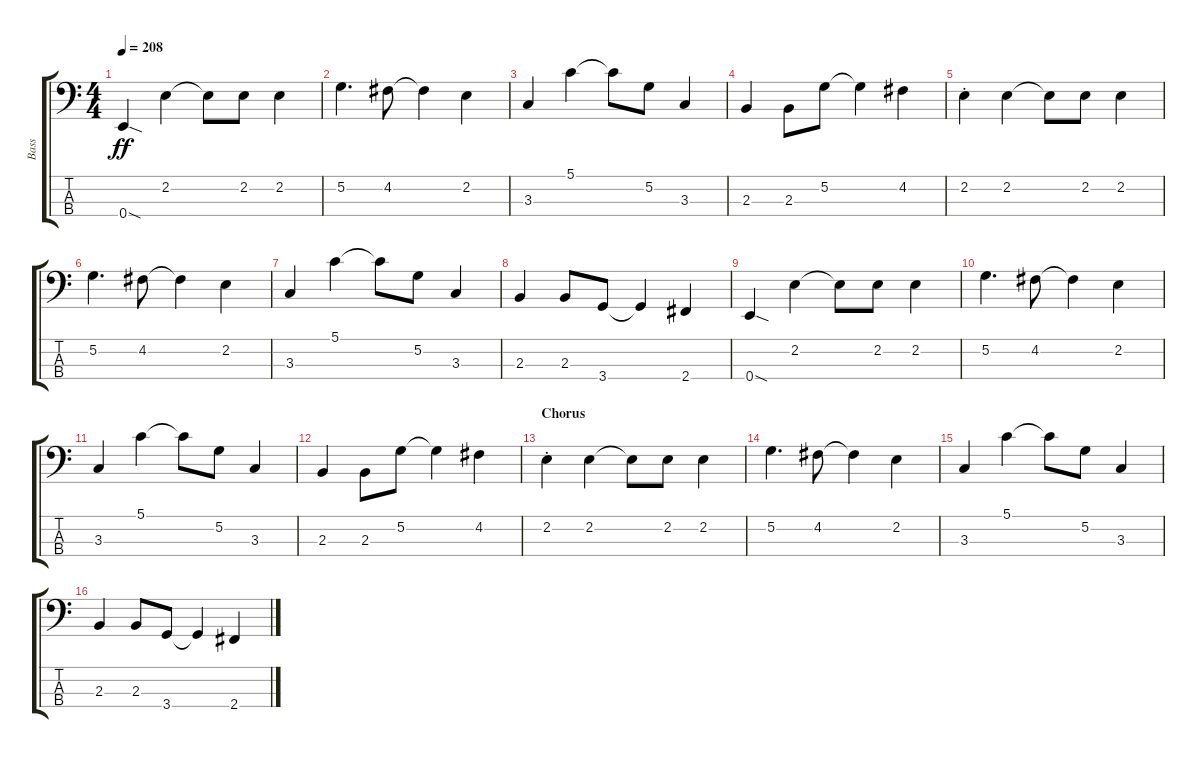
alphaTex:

\track ("Bass" "Bass") {instrument acousticbass}
\staff {score tabs}
\tuning (G2 D2 A1 E1) {hide}
\ts (4 4)
\tempo 208
\clef f4
\ks c
0.4{sod}.4{dy ff} 2.2.4 2.2{t}.8 2.2.8 2.2.4 |
5.2.4{d} 4.2.8 4.2{t}.4 2.2.4 |
3.3.4 5.1.4 5.1{t}.8 5.2.8 3.3.4 |
2.3.4 2.3.8 5.2.8 5.2{t}.4 4.2.4 |
2.2{st}.4 2.2.4 2.2{t}.8 2.2.8 2.2.4 |
5.2.4{d} 4.2.8 4.2{t}.4 2.2.4 |
3.3.4 5.1.4 5.1{t}.8 5.2.8 3.3.4 |
2.3.4 2.3.8 3.4.8 3.4{t}.4 2.4.4 |
0.4{sod}.4 2.2.4 2.2{t}.8 2.2.8 2.2.4 |
5.2.4{d} 4.2.8 4.2{t}.4 2.2.4 |
3.3.4 5.1.4 5.1{t}.8 5.2.8 3.3.4 |
2.3.4 2.3.8 5.2.8 5.2{t}.4 4.2.4 |
\section ("" "Chorus")
2.2{st}.4 2.2.4 2.2{t}.8 2.2.8 2.2.4 |
5.2.4{d} 4.2.8 4.2{t}.4 2.2.4 |
3.3.4 5.1.4 5.1{t}.8 5.2.8 3.3.4 |
2.3.4 2.3.8 3.4.8 3.4{t}.4 2.4.4
